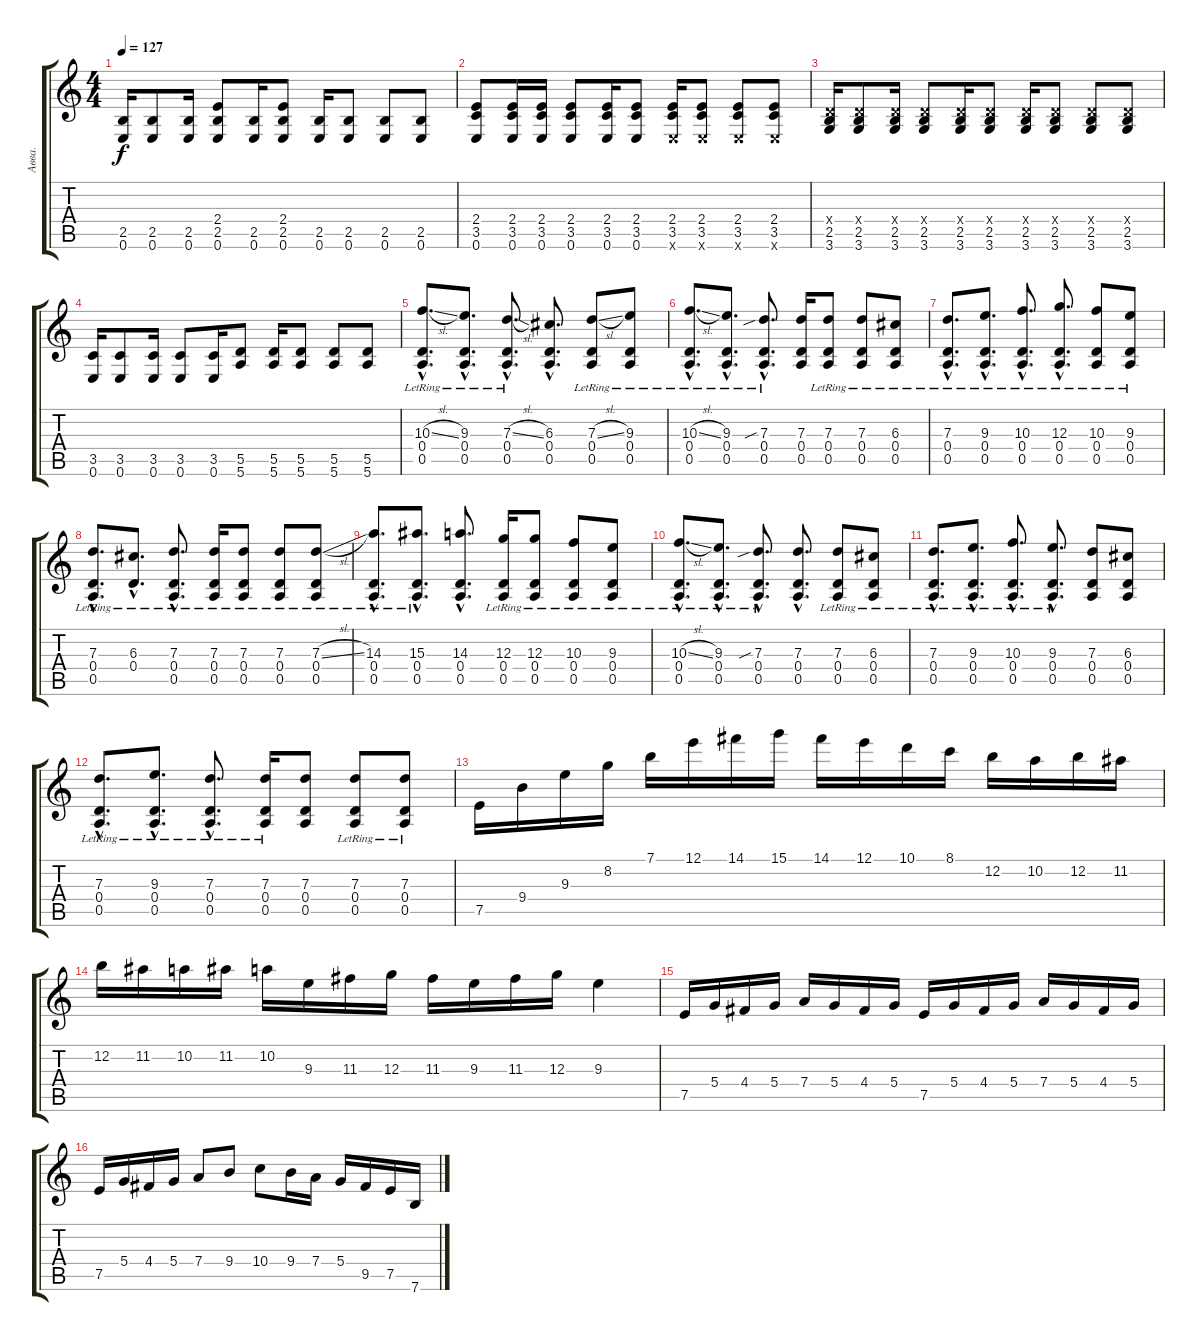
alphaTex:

\track ("Авва." "Авва.") {instrument distortionguitar}
\staff {score tabs}
\tuning (E4 B3 G3 D3 A2 E2) {hide}
\ts (4 4)
\tempo 127
\clef g2
\ks c
(2.5 0.6).16{dy f} (2.5 0.6).8 (2.5 0.6).16 (2.4 2.5 0.6).8 (2.5 0.6).16 (2.4 2.5 0.6).8 (2.5 0.6).16 (2.5 0.6).8 (2.5 0.6).8 (2.5 0.6).8 |
(2.4 3.5 0.6).8 (2.4 3.5 0.6).16 (2.4 3.5 0.6).16 (2.4 3.5 0.6).8 (2.4 3.5 0.6).16 (2.4 3.5 0.6).8 (2.4 3.5 0.6{x}).16 (2.4 3.5 0.6{x}).8 (2.4 3.5 0.6{x}).8 (2.4 3.5 0.6{x}).8 |
(0.4{x} 2.5 3.6).16 (0.4{x} 2.5 3.6).8 (0.4{x} 2.5 3.6).16 (0.4{x} 2.5 3.6).8 (0.4{x} 2.5 3.6).16 (0.4{x} 2.5 3.6).8 (0.4{x} 2.5 3.6).16 (0.4{x} 2.5 3.6).8 (0.4{x} 2.5 3.6).8 (0.4{x} 2.5 3.6).8 |
(3.5 0.6).16 (3.5 0.6).8 (3.5 0.6).16 (3.5 0.6).8 (3.5 0.6).16 (5.5 5.6).8 (5.5 5.6).16 (5.5 5.6).8 (5.5 5.6).8 (5.5 5.6).8 |
(10.3{sl hac} 0.4{hac lr} 0.5{hac lr}).8{d} (9.3{hac} 0.4{hac lr} 0.5{hac lr}).8{d} (7.3{sl hac} 0.4{hac lr} 0.5{hac lr}).8{d} (6.3{hac} 0.4{hac} 0.5{hac}).8{d} (7.3{sl} 0.4{lr} 0.5{lr}).8 (9.3{lr} 0.4{lr} 0.5{lr}).8 |
(10.3{sl hac} 0.4{hac lr} 0.5{hac lr}).8{d} (9.3{hac lr} 0.4{hac lr} 0.5{hac lr}).8{d} (7.3{sib hac} 0.4{hac lr} 0.5{hac lr}).8{d} (7.3 0.4 0.5).16 (7.3{lr} 0.4{lr} 0.5{lr}).8 (7.3{lr} 0.4{lr} 0.5{lr}).8 (6.3{lr} 0.4{lr} 0.5{lr}).8 |
(7.3{hac lr} 0.4{hac lr} 0.5{hac lr}).8{d} (9.3{hac lr} 0.4{hac lr} 0.5{hac lr}).8{d} (10.3{hac lr} 0.4{hac lr} 0.5{hac lr}).8{d} (12.3{hac lr} 0.4{hac lr} 0.5{hac lr}).8{d} (10.3{lr} 0.4{lr} 0.5{lr}).8 (9.3{lr} 0.4{lr} 0.5{lr}).8 |
(7.3{hac lr} 0.4{hac lr} 0.5{hac lr}).8{d} (6.3{hac lr} 0.4{hac}).8{d} (7.3{hac lr} 0.4{hac lr} 0.5{hac lr}).8{d} (7.3{lr} 0.4{lr} 0.5{lr}).16 (7.3{lr} 0.4{lr} 0.5{lr}).8 (7.3{lr} 0.4{lr} 0.5{lr}).8 (7.3{sl} 0.4{lr} 0.5{lr}).8 |
(14.3{hac lr} 0.4{hac lr} 0.5{hac lr}).8{d} (15.3{hac lr} 0.4{hac lr} 0.5{hac lr}).8{d} (14.3{hac} 0.4{hac} 0.5{hac}).8{d} (12.3{lr} 0.4{lr} 0.5{lr}).16 (12.3{lr} 0.4{lr} 0.5{lr}).8 (10.3{lr} 0.4{lr} 0.5{lr}).8 (9.3{lr} 0.4{lr} 0.5{lr}).8 |
(10.3{sl hac} 0.4{hac lr} 0.5{hac lr}).8{d} (9.3{hac lr} 0.4{hac lr} 0.5{hac lr}).8{d} (7.3{sib hac} 0.4{hac lr} 0.5{hac lr}).8{d} (7.3{hac} 0.4{hac} 0.5{hac}).8{d} (7.3{lr} 0.4{lr} 0.5{lr}).8 (6.3{lr} 0.4{lr} 0.5{lr}).8 |
(7.3{hac lr} 0.4{hac lr} 0.5{hac lr}).8{d} (9.3{hac lr} 0.4{hac lr} 0.5{hac lr}).8{d} (10.3{hac lr} 0.4{hac lr} 0.5{hac lr}).8{d} (9.3{hac lr} 0.4{hac lr} 0.5{hac lr}).8{d} (7.3 0.4 0.5).8 (6.3 0.4 0.5).8 |
(7.3{hac lr} 0.4{hac lr} 0.5{hac lr}).8{d} (9.3{hac lr} 0.4{hac lr} 0.5{hac lr}).8{d} (7.3{hac lr} 0.4{hac lr} 0.5{hac lr}).8{d} (7.3{lr} 0.4{lr} 0.5{lr}).16 (7.3 0.4 0.5).8 (7.3 0.4{lr} 0.5).8 (7.3{lr} 0.4{lr} 0.5).8 |
7.5.16 9.4.16 9.3.16 8.2.16 7.1.16 12.1.16 14.1.16 15.1.16 14.1.16 12.1.16 10.1.16 8.1.16 12.2.16 10.2.16 12.2.16 11.2.16 |
12.2.16 11.2.16 10.2.16 11.2.16 10.2.16 9.3.16 11.3.16 12.3.16 11.3.16 9.3.16 11.3.16 12.3.16 9.3.4 |
7.5.16 5.4.16 4.4.16 5.4.16 7.4.16 5.4.16 4.4.16 5.4.16 7.5.16 5.4.16 4.4.16 5.4.16 7.4.16 5.4.16 4.4.16 5.4.16 |
7.5.16 5.4.16 4.4.16 5.4.16 7.4.8 9.4.8 10.4.8 9.4.16 7.4.16 5.4.16 9.5.16 7.5.16 7.6.16
